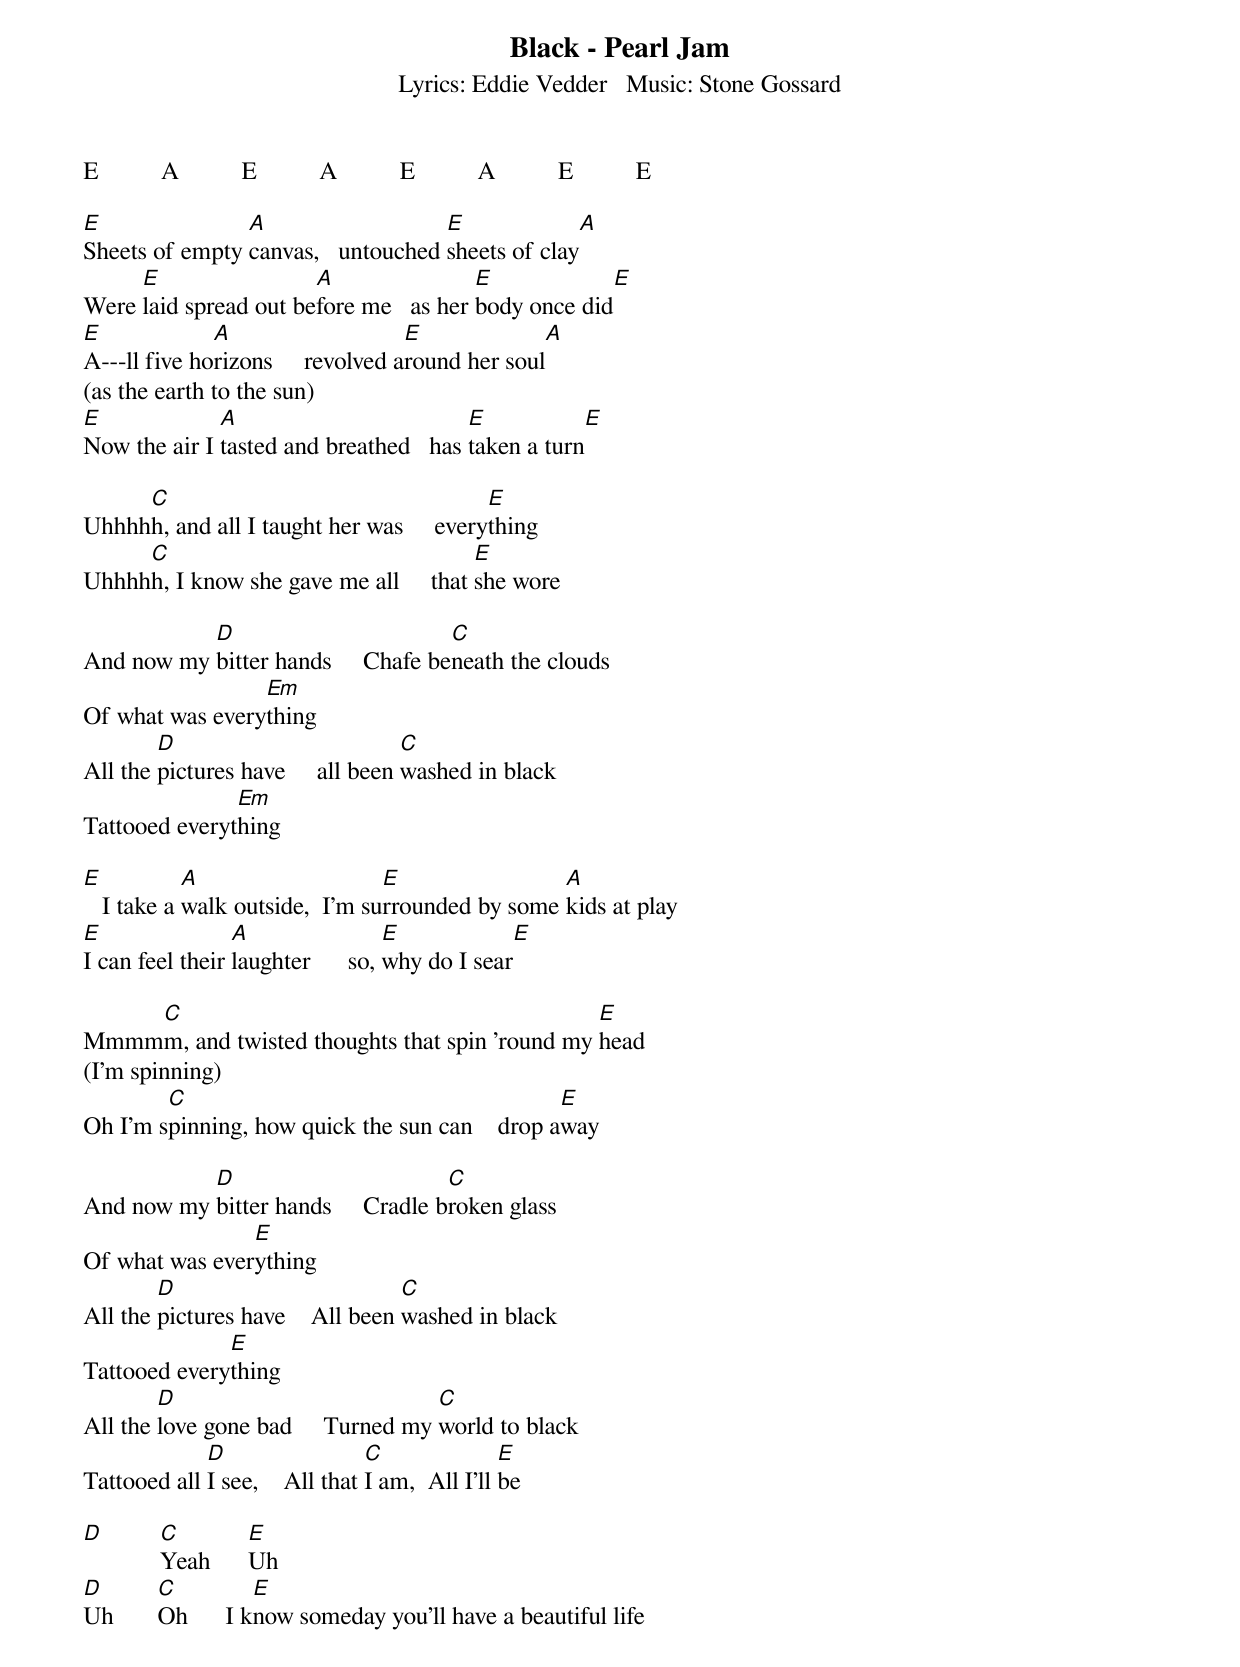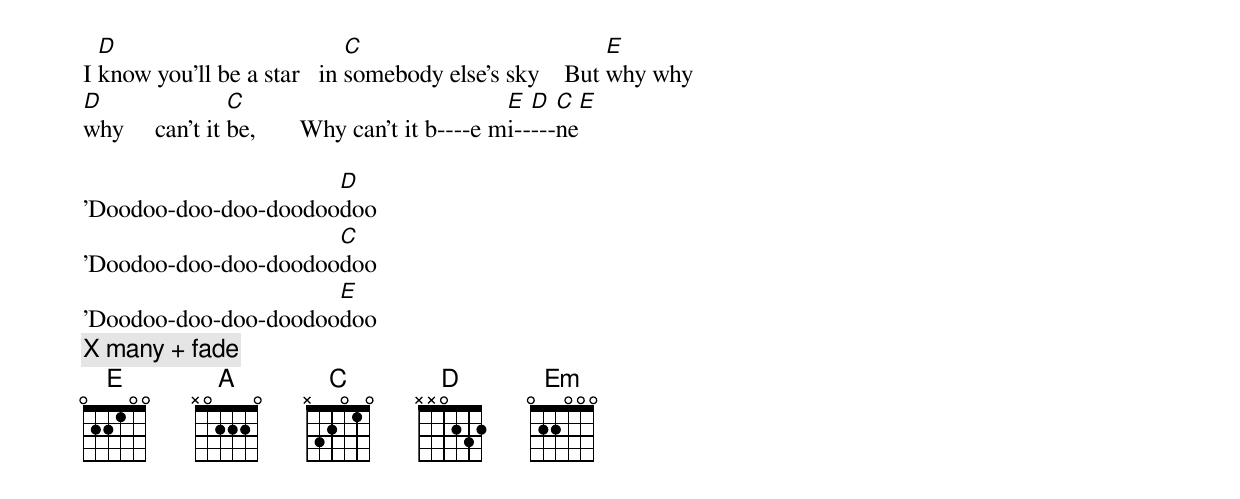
Black - Pearl Jam
Lyrics: Eddie Vedder   Music: Stone Gossard

E          A          E          A          E          A          E          E

E               A                   E               A
Sheets of empty canvas,   untouched sheets of clay
     E                 A                E             E
Were laid spread out before me   as her body once did
E             A                    E               A
A---ll five horizons     revolved around her soul
(as the earth to the sun)
E             A                         E             E
Now the air I tasted and breathed   has taken a turn

     C                                    E
Uhhhhh, and all I taught her was     everything
     C                                  E
Uhhhhh, I know she gave me all     that she wore

           D                        C
And now my bitter hands     Chafe beneath the clouds
                 Em
Of what was everything
        D                          C
All the pictures have     all been washed in black
               Em
Tattooed everything

E           A                    E                A
   I take a walk outside,  I'm surrounded by some kids at play
E                A                 E              E
I can feel their laughter      so, why do I sear

    C                                           E
Mmmmm, and twisted thoughts that spin 'round my head
(I'm spinning)
        C                                       E
Oh I'm spinning, how quick the sun can    drop away

           D                        C
And now my bitter hands     Cradle broken glass
                E
Of what was everything
        D                         C
All the pictures have    All been washed in black
              E
Tattooed everything
        D                           C
All the love gone bad     Turned my world to black
             D                  C               E
Tattooed all I see,    All that I am,  All I'll be

D        C         E
         Yeah      Uh
D        C          E
Uh       Oh      I know someday you'll have a beautiful life
  D                          C                          E
I know you'll be a star   in somebody else's sky    But why why
D                C                              E  D  C    E
why     can't it be,       Why can't it b----e mi-----ne

                      D
'Doodoo-doo-doo-doodoodoo
                      C
'Doodoo-doo-doo-doodoodoo
                      E
'Doodoo-doo-doo-doodoodoo
[X many + fade]
